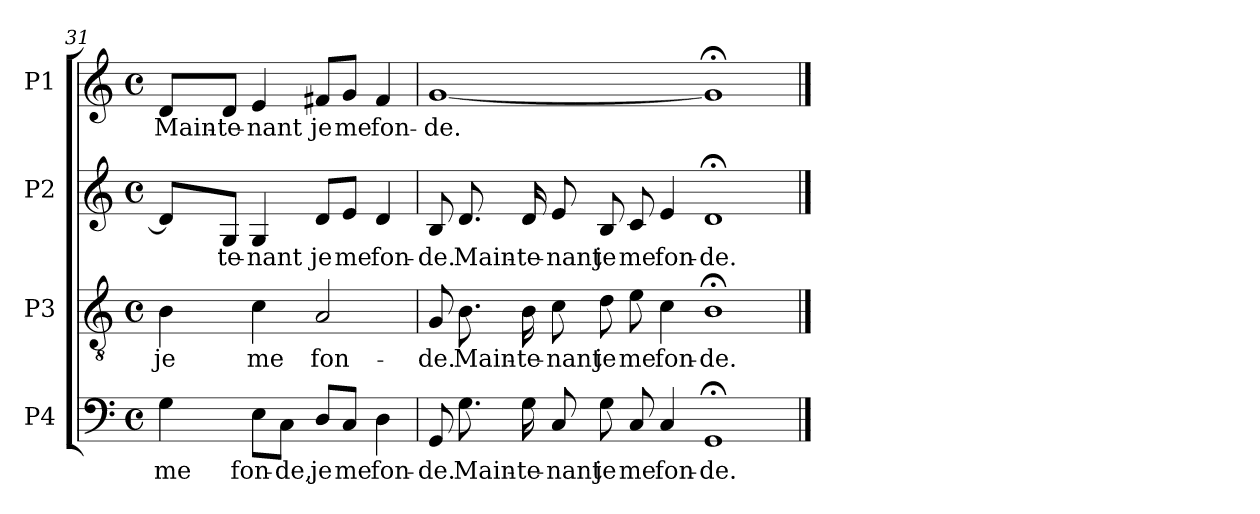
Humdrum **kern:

**kern	**text	**kern	**text	**kern	**text	**kern	**text
*part4	*part4	*part3	*part3	*part2	*part2	*part1	*part1
*staff4	*staff4	*staff3	*staff3	*staff2	*staff2	*staff1	*staff1
*I"P4	*	*I"P3	*	*I"P2	*	*I"P1	*
*clefF4	*	*clefGv2	*	*clefG2	*	*clefG2	*
*k[]	*	*k[]	*	*k[]	*	*k[]	*
*C:	*	*C:	*	*C:	*	*C:	*
*M4/4	*	*M4/4	*	*M4/4	*	*M4/4	*
*met(c)	*	*met(c)	*	*met(c)	*	*met(c)	*
=31	=31	=31	=31	=31	=31	=31	=31
!	!LO:LY:b:color=#000000	!	!	!	!	!	!
!	!	!	!LO:LY:b:color=#000000	!	!	!	!
!	!	!	!	!	!	!	!LO:LY:b:color=#000000
4Gi\	me	4Bi\	je	8di/L]	.	8di/L	Main-
!	!	!	!	!	!LO:LY:b:color=#000000	!	!
!	!	!	!	!	!	!	!LO:LY:b:color=#000000
.	.	.	.	8Gi/J	-te-	8di/J	-te-
!	!LO:LY:b:color=#000000	!	!	!	!	!	!
!	!	!	!LO:LY:b:color=#000000	!	!	!	!
!	!	!	!	!	!LO:LY:b:color=#000000	!	!
!	!	!	!	!	!	!	!LO:LY:b:color=#000000
8Ei\L	fon-	4ci\	me	4Gi/	-nant	4ei/	-nant
!	!LO:LY:b:color=#000000	!	!	!	!	!	!
8Ci\J	-de,	.	.	.	.	.	.
!	!LO:LY:b:color=#000000	!	!	!	!	!	!
!	!	!	!LO:LY:b:color=#000000	!	!	!	!
!	!	!	!	!	!LO:LY:b:color=#000000	!	!
!	!	!	!	!	!	!	!LO:LY:b:color=#000000
8Di/L	je	2Ai/	fon-	8di/L	je	8f#Xi/L	je
!	!LO:LY:b:color=#000000	!	!	!	!	!	!
!	!	!	!	!	!LO:LY:b:color=#000000	!	!
!	!	!	!	!	!	!	!LO:LY:b:color=#000000
8Ci/J	me	.	.	8ei/J	me	8gi/J	me
!	!LO:LY:b:color=#000000	!	!	!	!	!	!
!	!	!	!	!	!LO:LY:b:color=#000000	!	!
!	!	!	!	!	!	!	!LO:LY:b:color=#000000
4Di\	fon-	.	.	4di/	fon-	4f#i/	fon-
=32	=32	=32	=32	=32	=32	=32	=32
!	!LO:LY:b:color=#000000	!	!	!	!	!	!
!	!	!	!LO:LY:b:color=#000000	!	!	!	!
!	!	!	!	!	!LO:LY:b:color=#000000	!	!
!	!	!	!	!	!	!	!LO:LY:b:color=#000000
8GGi/	-de.	8Gi/	-de.	8Bi/	-de.	[<1gi	-de.
!	!LO:LY:b:color=#000000	!	!	!	!	!	!
!	!	!	!LO:LY:b:color=#000000	!	!	!	!
!	!	!	!	!	!LO:LY:b:color=#000000	!	!
8.Gi\	Main-	8.Bi\	Main-	8.di/	Main-	.	.
!	!LO:LY:b:color=#000000	!	!	!	!	!	!
!	!	!	!LO:LY:b:color=#000000	!	!	!	!
!	!	!	!	!	!LO:LY:b:color=#000000	!	!
16Gi\	-te-	16Bi\	-te-	16di/	-te-	.	.
!	!LO:LY:b:color=#000000	!	!	!	!	!	!
!	!	!	!LO:LY:b:color=#000000	!	!	!	!
!	!	!	!	!	!LO:LY:b:color=#000000	!	!
8Ci/	-nant	8ci\	-nant	8ei/	-nant	.	.
!	!LO:LY:b:color=#000000	!	!	!	!	!	!
!	!	!	!LO:LY:b:color=#000000	!	!	!	!
!	!	!	!	!	!LO:LY:b:color=#000000	!	!
8Gi\	je	8di\	je	8Bi/	je	.	.
!	!LO:LY:b:color=#000000	!	!	!	!	!	!
!	!	!	!LO:LY:b:color=#000000	!	!	!	!
!	!	!	!	!	!LO:LY:b:color=#000000	!	!
8Ci/	me	8ei\	me	8ci/	me	.	.
!	!LO:LY:b:color=#000000	!	!	!	!	!	!
!	!	!	!LO:LY:b:color=#000000	!	!	!	!
!	!	!	!	!	!LO:LY:b:color=#000000	!	!
4Ci/	fon-	4ci\	fon-	4ei/	fon-	.	.
!	!LO:LY:b:color=#000000	!	!	!	!	!	!
!	!	!	!LO:LY:b:color=#000000	!	!	!	!
!	!	!	!	!	!LO:LY:b:color=#000000	!	!
1GG;i	-de.	1B;i	-de.	1d;i	-de.	1g;i]	.
==	==	==	==	==	==	==	==
*-	*-	*-	*-	*-	*-	*-	*-
